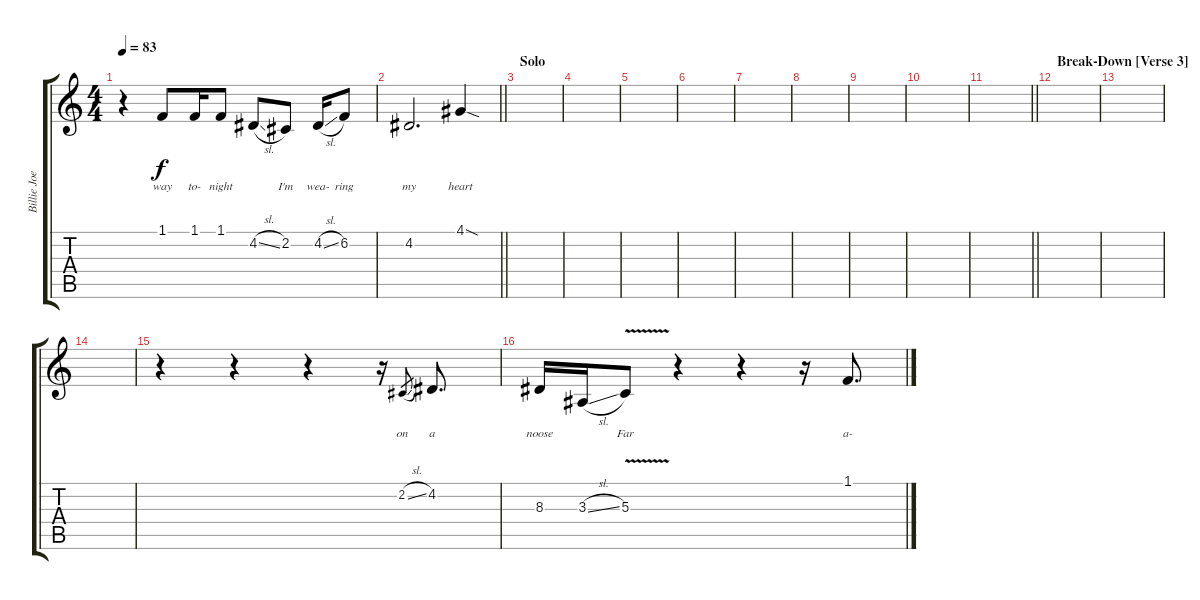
\track ("Billie Joe Armstrong [Vocals]" "Billie Joe") {instrument clarinet}
\staff {score tabs}
\tuning (E4 B3 G3 D3 A2 E2) {hide}
\ts (4 4)
\tempo 83
\clef g2
\ks c
r.4{dy f} 1.1.8{lyrics (0 "way") lyrics (1 "") lyrics (2 "") lyrics (3 "") lyrics (4 "") instrument clarinet} 1.1.16{lyrics (0 "to-") lyrics (1 "") lyrics (2 "") lyrics (3 "") lyrics (4 "")} 1.1.8{lyrics (0 "night") lyrics (1 "") lyrics (2 "") lyrics (3 "") lyrics (4 "")} 4.2{sl}.8{lyrics (0 "") lyrics (1 "") lyrics (2 "") lyrics (3 "") lyrics (4 "")} 2.2.8{lyrics (0 "I'm") lyrics (1 "") lyrics (2 "") lyrics (3 "") lyrics (4 "")} 4.2{sl}.16{lyrics (0 "wea-") lyrics (1 "") lyrics (2 "") lyrics (3 "") lyrics (4 "")} 6.2.8{lyrics (0 "ring") lyrics (1 "") lyrics (2 "") lyrics (3 "") lyrics (4 "")} |
\barLineRight lightlight
4.2.2{d lyrics (0 "my") lyrics (1 "") lyrics (2 "") lyrics (3 "") lyrics (4 "")} 4.1{sod}.4{lyrics (0 "heart") lyrics (1 "") lyrics (2 "") lyrics (3 "") lyrics (4 "")} |
\section ("" "Solo")
|
|
|
|
|
|
|
|
\barLineRight lightlight
|
\section ("" "Break-Down [Verse 3]")
|
|
|
r.4 r.4 r.4 r.16 2.2{sl}.8{lyrics (0 "on") lyrics (1 "") lyrics (2 "") lyrics (3 "") lyrics (4 "") gr} 4.2.8{d lyrics (0 "a") lyrics (1 "") lyrics (2 "") lyrics (3 "") lyrics (4 "")} |
8.3.16{lyrics (0 "noose") lyrics (1 "") lyrics (2 "") lyrics (3 "") lyrics (4 "")} 3.3{sl}.16{lyrics (0 "") lyrics (1 "") lyrics (2 "") lyrics (3 "") lyrics (4 "")} 5.3{v}.8{lyrics (0 "Far") lyrics (1 "") lyrics (2 "") lyrics (3 "") lyrics (4 "")} r.4 r.4 r.16 1.1.8{d lyrics (0 "a-") lyrics (1 "") lyrics (2 "") lyrics (3 "") lyrics (4 "")}
